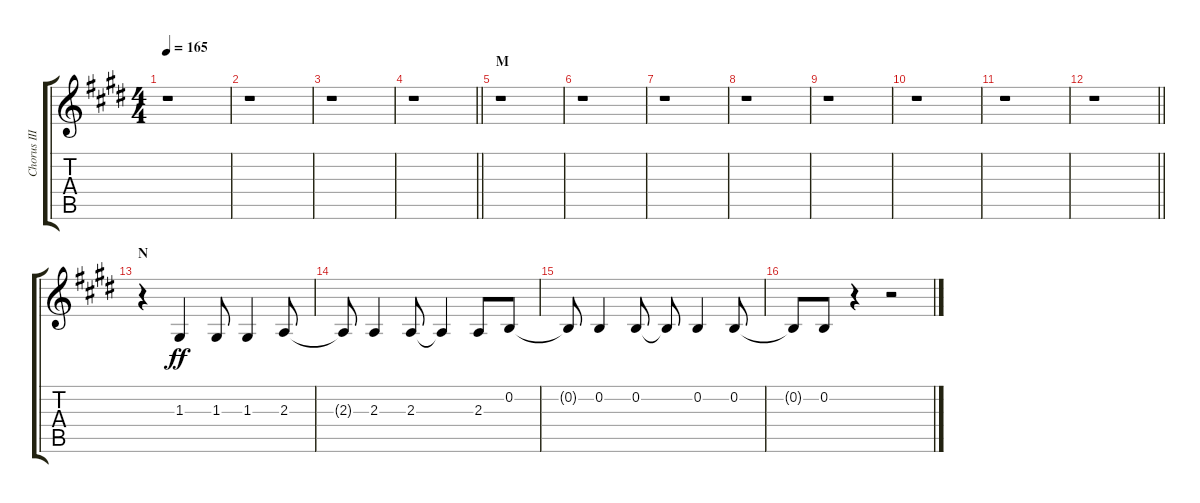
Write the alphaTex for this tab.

\track ("Chorus III" "Chorus III") {instrument voiceoohs}
\staff {score tabs}
\tuning (E4 B3 G3 D3 A2 E2) {hide}
\ts (4 4)
\tempo 165
\clef g2
\ks e
r.1{dy ff} |
r.1 |
r.1 |
\barLineRight lightlight
r.1 |
\section ("" "M")
r.1 |
r.1 |
r.1 |
r.1 |
r.1 |
r.1 |
r.1 |
\barLineRight lightlight
r.1 |
\section ("" "N")
r.4 1.3.4 1.3.8 1.3.4 2.3.8 |
2.3{t}.8 2.3.4 2.3.8 2.3{t}.4 2.3.8 0.2.8 |
0.2{t}.8 0.2.4 0.2.8 0.2{t}.8 0.2.4 0.2.8 |
0.2{t}.8 0.2.8 r.4 r.2
